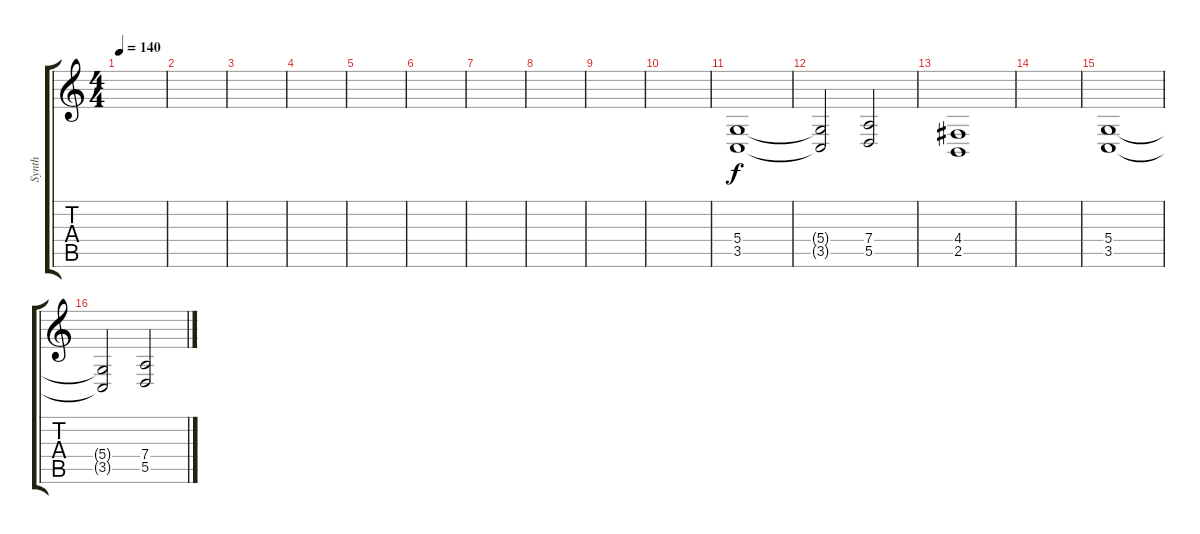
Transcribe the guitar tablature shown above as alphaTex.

\track ("Synth" "Synth") {instrument choiraahs}
\staff {score tabs}
\tuning (E4 B3 G3 D3 A2 E2) {hide}
\ts (4 4)
\tempo 140
\clef g2
\ks c
|
|
|
|
|
|
|
|
|
|
(5.4 3.5).1 |
(5.4{t} 3.5{t}).2 (7.4 5.5).2 |
(4.4 2.5).1 |
|
(5.4 3.5).1 |
(5.4{t} 3.5{t}).2 (7.4 5.5).2
